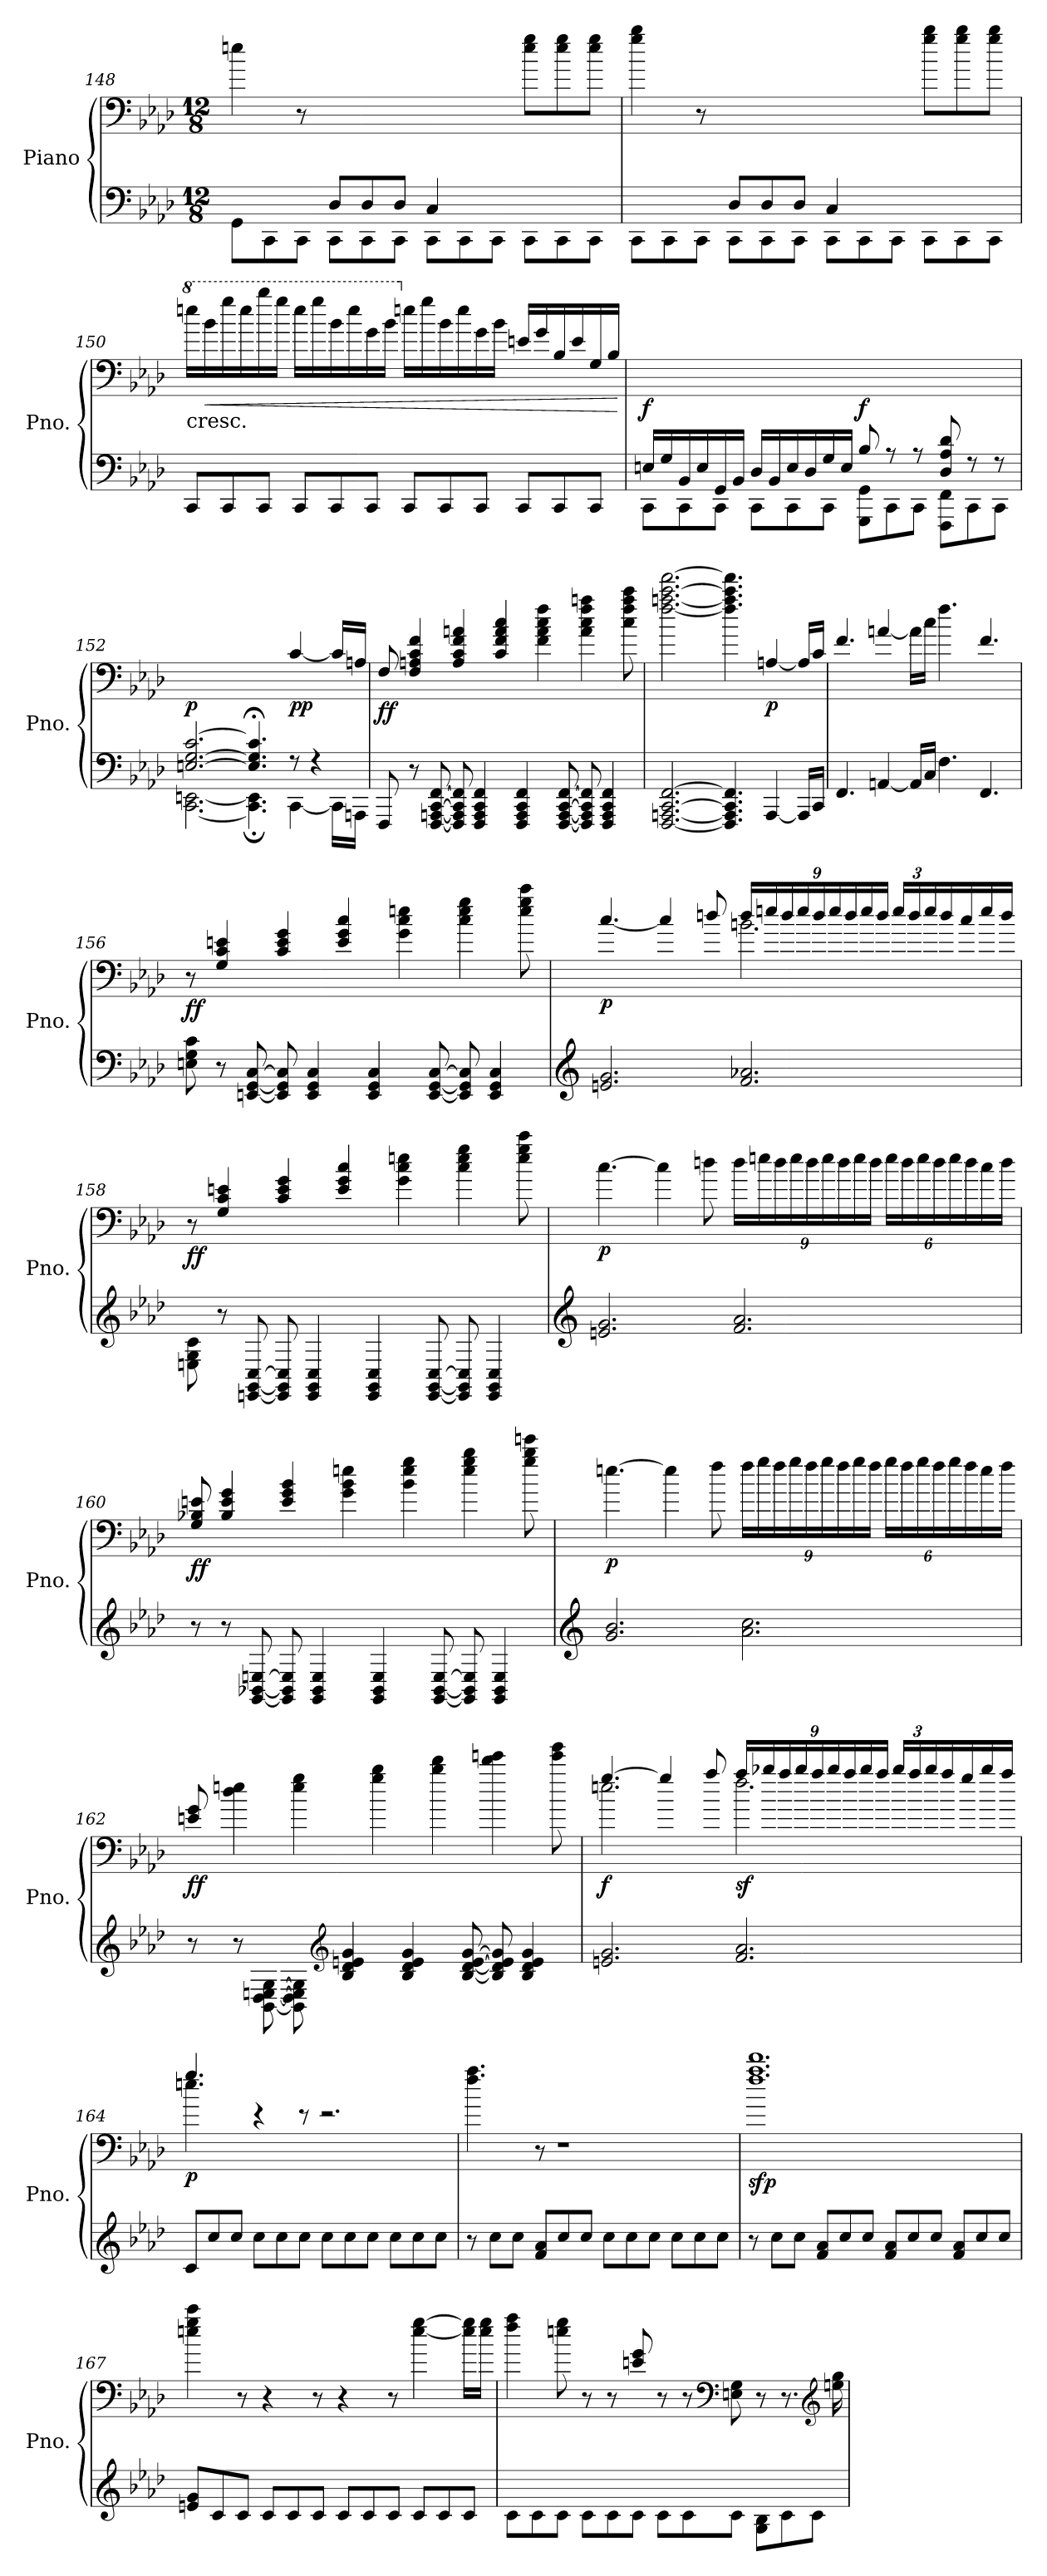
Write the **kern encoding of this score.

**kern	**kern	**dynam
*part1	*part1	*part1
*staff2	*staff1	*staff1/2
*I"Piano	*	*
*I'Pno.	*	*
!!LO:LB:g=z
*clefF4	*clefF4	*
*k[b-e-a-d-]	*k[b-e-a-d-]	*
*M12/8	*M12/8	*
=148	=148	=148
*^	*	*
4.ryy	8GG\L	4een\	.
.	8CC\	.	.
.	8CC\J	8r	.
8D-/L	8CC\L	8ryy	.
8D-/	8CC\	2ryy	.
8D-/J	8CC\J	.	.
4C/	8CC\L	.	.
.	8CC\	.	.
2ryy	8CC\J	8ryy	.
.	8CC\L	8ee\ 8gg\L	.
.	8CC\	8ee\ 8gg\	.
.	8CC\J	8ee\ 8gg\J	.
=149	=149	=149	=149
4.ryy	8CC\L	4gg\ 4bb-\	.
.	8CC\	.	.
.	8CC\J	8r	.
8D-/L	8CC\L	8ryy	.
8D-/	8CC\	2ryy	.
8D-/J	8CC\J	.	.
4C/	8CC\L	.	.
.	8CC\	.	.
2ryy	8CC\J	8ryy	.
.	8CC\L	8gg\ 8bb-\L	.
.	8CC\	8gg\ 8bb-\	.
.	8CC\J	8gg\ 8bb-\J	.
*v	*v	*	*
!!LO:LB:g=z
=150	=150	=150
*	*8va	*
*^	*	*
!	!	!LO:TX:b:t=cresc.	!
*v	*v	*	*
8CC/L	16eeen\LL	.
!	!	!LO:HP:b
.	16bb-\	<
8CC/	16ggg\	.
.	16eee\	.
8CC/J	16bbb-\	.
.	16ggg\JJ	.
8CC/L	16eee\LL	.
.	16ggg\	.
8CC/	16bb-\	.
.	16eee\	.
8CC/J	16gg\	.
.	16bb-\JJ	.
*	*X8va	*
8CC/L	16een\LL	.
.	16gg\	.
8CC/	16b-\	.
.	16ee\	.
8CC/J	16g\	.
.	16b-\JJ	.
8CC/L	16en/LL	.
.	16g/	.
8CC/	16B-/	.
.	16e/	.
8CC/J	16G/	.
.	16B-/JJ	.
.	.	[
!!LO:LB:g=z
=151	=151	=151
*^	*	*
!	!	!	!LO:DY:b
16En/LL	8CC\L	1.ryy	f
16G/	.	.	.
16BB-/	8CC\	.	.
16E/	.	.	.
16GG/	8CC\J	.	.
16BB-/JJ	.	.	.
16D-/LL	8CC\L	.	.
16BB-/	.	.	.
16E/	8CC\	.	.
16D-/	.	.	.
16G/	8CC\J	.	.
16E/JJ	.	.	.
!	!	!	!LO:DY:a=2
8B-/	8GGG\ 8GG\L	.	f
8r	8CC\	.	.
8r	8CC\J	.	.
8D-/ 8A-/ 8d-/	8FFF\ 8FF\L	.	.
8r	8CC\	.	.
8r	8CC\J	.	.
=152	=152	=152	=152
!	!	!	!LO:DY:b
[2.En/ [2.G/ [2.c/	[2.CC\ [2.EEn\	2.ryy	p
*	*	*MM80	*
4.E/];< 4.G/];< 4.c/];<	4.CC\]; 4.EE\];	4.ryy	.
*	*	*MM160	*
!	!	!	!LO:DY:b
8r	[4CC\	[4c/	pp
4r	.	.	.
.	16CC\LL]	16c/LL]	.
.	16AAAn\JJ	16An/JJ	.
!!LO:PB:g=z
=153	=153	=153	=153
!	!	!	!LO:DY:b
*v	*v	*	*
8FFF/	8F/	ff
8r	4F/ 4An/ 4c/ 4f/	.
[8FFF/ [8AAAn/ [8CC/ [8FF/	.	.
8FFF/] 8AAA/] 8CC/] 8FF/]	4A/ 4c/ 4f/ 4an/	.
4FFF/ 4AAA/ 4CC/ 4FF/	.	.
.	4c/ 4f/ 4a/ 4cc/	.
4FFF/ 4AAA/ 4CC/ 4FF/	.	.
.	4f\ 4a\ 4cc\ 4ff\	.
[8FFF/ [8AAA/ [8CC/ [8FF/	.	.
8FFF/] 8AAA/] 8CC/] 8FF/]	4a\ 4cc\ 4ff\ 4aan\	.
4FFF/ 4AAA/ 4CC/ 4FF/	.	.
.	8cc\ 8ff\ 8aa\ 8ccc\	.
=154	=154	=154
[2.FFF/ [2.AAAn/ [2.CC/ [2.FF/	[2.ff\ [2.aan\ [2.ccc\ [2.fff\	.
4.FFF/] 4.AAA/] 4.CC/] 4.FF/]	4.ff\] 4.aa\] 4.ccc\] 4.fff\]	.
!	!	!LO:DY:b
[4AAA/	[4An/	p
16AAA/LL]	16A/LL]	.
16CC/JJ	16c/JJ	.
=155	=155	=155
4.FF/	4.f/	.
[4AAn/	[4an/	.
16AA/LL]	16a\LL]	.
16C/JJ	16cc\JJ	.
4.F\	4.ff\	.
4.FF/	4.f/	.
!!LO:LB:g=z
=156	=156	=156
!	!	!LO:DY:b
8En\ 8G\ 8c\	8r	ff
8r	4G/ 4c/ 4en/	.
[8EEn/ [8GG/ [8C/	.	.
8EE/] 8GG/] 8C/]	4c/ 4e/ 4g/	.
4EE/ 4GG/ 4C/	.	.
.	4e/ 4g/ 4cc/	.
4EE/ 4GG/ 4C/	.	.
.	4g\ 4cc\ 4een\	.
[8EE/ [8GG/ [8C/	.	.
8EE/] 8GG/] 8C/]	4cc\ 4ee\ 4gg\	.
4EE/ 4GG/ 4C/	.	.
.	8ee\ 8gg\ 8ccc\	.
=157	=157	=157
*clefG2	*	*
*	*^	*
!	!	!	!LO:DY:b
2.en/ 2.g/	[4.cc/	2.ryy	p
.	4cc/]	.	.
.	8ddn/	.	.
*	*Xbrackettup	*	*
2.f/ 2.a-X/	24dd/LL	2.bn\	.
.	24een/	.	.
.	24dd/	.	.
.	24ee/	.	.
.	24dd/	.	.
.	24ee/	.	.
.	24dd/	.	.
.	24ee/	.	.
.	24dd/JJ	.	.
.	24ee/LL	.	.
.	24dd/	.	.
.	24ee/	.	.
.	16dd/	.	.
.	16cc/	.	.
.	16ee/	.	.
.	16dd/JJ	.	.
*	*v	*v	*
!!LO:LB:g=z
=158	=158	=158
!	!	!LO:DY:b
8En\ 8G\ 8c\	8r	ff
8r	4G/ 4c/ 4en/	.
[8EEn/ [8GG/ [8C/	.	.
8EE/] 8GG/] 8C/]	4c/ 4e/ 4g/	.
4EE/ 4GG/ 4C/	.	.
.	4e/ 4g/ 4cc/	.
4EE/ 4GG/ 4C/	.	.
.	4g\ 4cc\ 4een\	.
[8EE/ [8GG/ [8C/	.	.
8EE/] 8GG/] 8C/]	4cc\ 4ee\ 4gg\	.
4EE/ 4GG/ 4C/	.	.
.	8ee\ 8gg\ 8ccc\	.
=159	=159	=159
*clefG2	*	*
!	!	!LO:DY:b
2.en/ 2.g/	[4.cc\	p
.	4cc\]	.
.	8ddn\	.
2.f/ 2.a-/	24dd\LL	.
.	24een\	.
.	24dd\	.
.	24ee\	.
.	24dd\	.
.	24ee\	.
.	24dd\	.
.	24ee\	.
.	24dd\JJ	.
.	24ee\LL	.
.	24dd\	.
.	24ee\	.
.	24dd\	.
.	24ee\	.
.	24dd\	.
.	16cc\	.
.	16dd\JJ	.
!!LO:LB:g=z
=160	=160	=160
!	!	!LO:DY:b
8r	8G/ 8B-X/ 8en/	ff
8r	4B-/ 4e/ 4g/	.
[8GG/ [8BB-X/ [8En/	.	.
8GG/] 8BB-/] 8E/]	4e/ 4g/ 4b-/	.
4GG/ 4BB-/ 4E/	.	.
.	4g\ 4b-\ 4een\	.
4GG/ 4BB-/ 4E/	.	.
.	4b-\ 4ee\ 4gg\	.
[8GG/ [8BB-/ [8E/	.	.
8GG/] 8BB-/] 8E/]	4ee\ 4gg\ 4bb-\	.
4GG/ 4BB-/ 4E/	.	.
.	8gg\ 8bb-\ 8eeen\	.
=161	=161	=161
*clefG2	*	*
!	!	!LO:DY:b
2.g/ 2.b-/	[4.een\	p
.	4ee\]	.
.	8ff\	.
2.a-\ 2.cc\	24ff\LL	.
.	24gg\	.
.	24ff\	.
.	24gg\	.
.	24ff\	.
.	24gg\	.
.	24ff\	.
.	24gg\	.
.	24ff\JJ	.
.	24gg\LL	.
.	24ff\	.
.	24gg\	.
.	24ff\	.
.	24gg\	.
.	24ff\	.
.	16ee\	.
.	16ff\JJ	.
!!LO:LB:g=z
=162	=162	=162
!	!	!LO:DY:b
8r	8en/ 8g/	ff
8r	4dd-\ 4een\	.
[8BB-\ [8D-\ [8En\ [8G\	.	.
8BB-\] 8D-\] 8E\] 8G\]	4ee\ 4gg\	.
*clefG2	*	*
4B-/ 4d-/ 4en/ 4g/	.	.
.	4gg\ 4bb-\	.
4B-/ 4d-/ 4e/ 4g/	.	.
.	4bb-\ 4ddd-\	.
[8B-/ [8d-/ [8e/ [8g/	.	.
8B-/] 8d-/] 8e/] 8g/]	4ddd-\ 4eeen\	.
4B-/ 4d-/ 4e/ 4g/	.	.
.	8eee\ 8ggg\	.
!!LO:LB:g=z
=163	=163	=163
*	*^	*
!	!	!	!LO:DY:b
2.en/ 2.g/	[4.gg/	2.een\	f
.	4gg/]	.	.
.	8aa-/	.	.
!	!	!	!LO:DY:b
2.f/ 2.a-/	24aa-/LL	2.ff\	sf
.	24bb-X/	.	.
.	24aa-/	.	.
.	24bb-/	.	.
.	24aa-/	.	.
.	24bb-/	.	.
.	24aa-/	.	.
.	24bb-/	.	.
.	24aa-/JJ	.	.
.	24bb-/LL	.	.
.	24aa-/	.	.
.	24bb-/	.	.
.	16aa-/	.	.
.	16gg/	.	.
.	16bb-/	.	.
.	16aa-/JJ	.	.
=164	=164	=164	=164
!	!	!	!LO:DY:b
8c/L	4.gg/	4.een\	p
8cc/	.	.	.
8cc/J	.	.	.
8cc\L	4re	1ryy	.
8cc\	.	.	.
8cc\J	8re	.	.
8cc\L	2.re	.	.
8cc\	.	.	.
8cc\J	.	.	.
8cc\L	.	.	.
8cc\	.	.	.
8cc\J	.	8ryy	.
*	*v	*v	*
!!LO:PB:g=z
=165	=165	=165
8r	4.ff\ 4.aa-\	.
8cc\L	.	.
8cc\J	.	.
8f/ 8a-/L	8r	.
8cc/	1r	.
8cc/J	.	.
8cc\L	.	.
8cc\	.	.
8cc\J	.	.
8cc\L	.	.
8cc\	.	.
8cc\J	.	.
=166	=166	=166
!	!	!LO:DY:b
8r	1.ff 1.aa- 1.ddd-	sfp
8cc\L	.	.
8cc\J	.	.
8f/ 8a-/L	.	.
8cc/	.	.
8cc/J	.	.
8f/ 8a-/L	.	.
8cc/	.	.
8cc/J	.	.
8f/ 8a-/L	.	.
8cc/	.	.
8cc/J	.	.
=167	=167	=167
8en/ 8g/L	4een\ 4gg\ 4ccc\	.
8c/	.	.
8c/J	8r	.
8c/L	4r	.
8c/	.	.
8c/J	8r	.
8c/L	4r	.
8c/	.	.
8c/J	8r	.
8c/L	[4ee\ [4gg\	.
8c/	.	.
8c/J	16ee\] 16gg\]LL	.
.	16ee\ 16gg\JJ	.
!!LO:LB:g=z
=168	=168	=168
8c\L	4ff\ 4aa-\	.
8c\	.	.
8c\J	8een\ 8gg\	.
8c\L	8r	.
8c\	8r	.
8c\J	8en/ 8g/	.
8c\L	8r	.
8c\	8r	.
*	*clefF4	*
8c\J	8En\ 8G\	.
8G\ 8B-\L	8r	.
8c\	8.r	.
8c\J	.	.
*	*clefG2	*
.	16een\ 16gg\	.
=	=	=
*-	*-	*-
